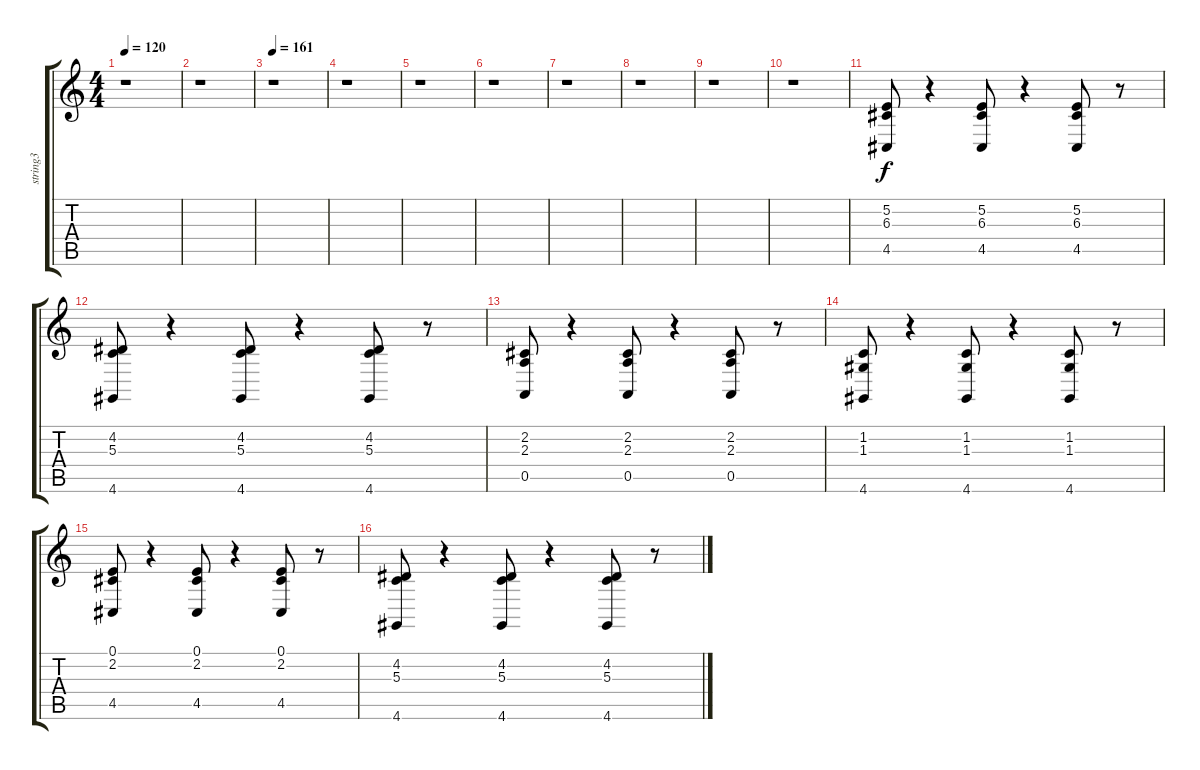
\track ("string3" "string3") {instrument stringensemble1}
\staff {score tabs}
\tuning (E4 B3 G3 D3 A2 E2) {hide}
\ts (4 4)
\tempo 120
\clef g2
\ks c
r.1{dy f instrument stringensemble1} |
r.1 |
\tempo 161
r.1 |
r.1 |
r.1 |
r.1 |
r.1 |
r.1 |
r.1 |
r.1 |
(5.2 6.3 4.5).8{volume 16 balance 9} r.4 (5.2 6.3 4.5).8 r.4 (5.2 6.3 4.5).8 r.8 |
(4.2 5.3 4.6).8 r.4 (4.2 5.3 4.6).8 r.4 (4.2 5.3 4.6).8 r.8 |
(2.2 2.3 0.5).8 r.4 (2.2 2.3 0.5).8 r.4 (2.2 2.3 0.5).8 r.8 |
(1.2 1.3 4.6).8 r.4 (1.2 1.3 4.6).8 r.4 (1.2 1.3 4.6).8 r.8 |
(0.1 2.2 4.5).8 r.4 (0.1 2.2 4.5).8 r.4 (0.1 2.2 4.5).8 r.8 |
(4.2 5.3 4.6).8 r.4 (4.2 5.3 4.6).8 r.4 (4.2 5.3 4.6).8 r.8
